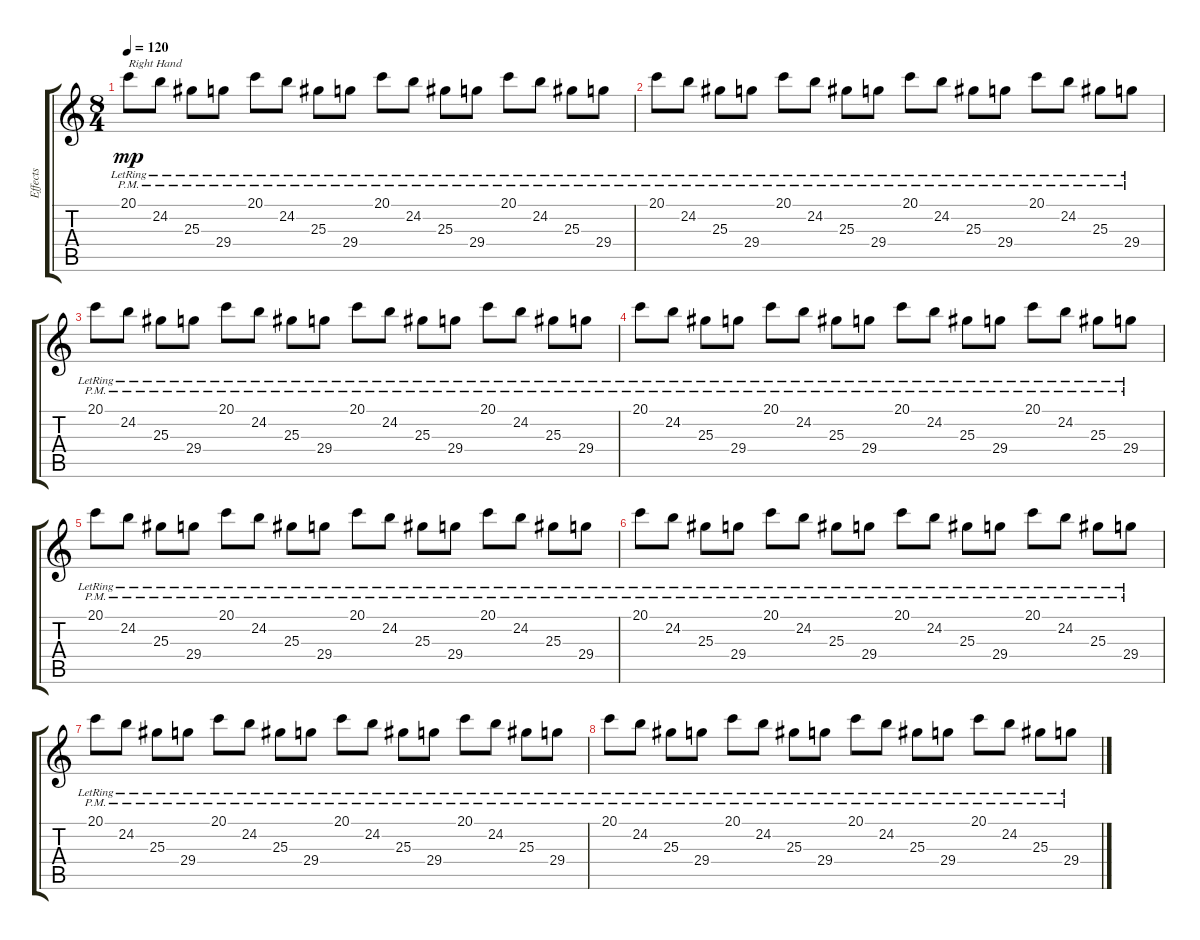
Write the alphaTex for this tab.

\track ("Effects" "Effects") {instrument glockenspiel}
\staff {score tabs}
\tuning (E4 B3 G3 D3 A2 E2) {hide}
\ts (8 4)
\section ("" "")
\tempo 120
\clef g2
\ks c
20.1{pm lr}.8{txt "Right Hand " dy mp instrument acousticgrandpiano} 24.2{pm lr}.8 25.3{pm lr}.8 29.4{pm lr}.8 20.1{pm lr}.8 24.2{pm lr}.8 25.3{pm lr}.8 29.4{pm lr}.8 20.1{pm lr}.8 24.2{pm lr}.8 25.3{pm lr}.8 29.4{pm lr}.8 20.1{pm lr}.8 24.2{pm lr}.8 25.3{pm lr}.8 29.4{pm lr}.8 |
20.1{pm lr}.8 24.2{pm lr}.8 25.3{pm lr}.8 29.4{pm lr}.8 20.1{pm lr}.8 24.2{pm lr}.8 25.3{pm lr}.8 29.4{pm lr}.8 20.1{pm lr}.8 24.2{pm lr}.8 25.3{pm lr}.8 29.4{pm lr}.8 20.1{pm lr}.8 24.2{pm lr}.8 25.3{pm lr}.8 29.4{pm lr}.8 |
20.1{pm lr}.8 24.2{pm lr}.8 25.3{pm lr}.8 29.4{pm lr}.8 20.1{pm lr}.8 24.2{pm lr}.8 25.3{pm lr}.8 29.4{pm lr}.8 20.1{pm lr}.8 24.2{pm lr}.8 25.3{pm lr}.8 29.4{pm lr}.8 20.1{pm lr}.8 24.2{pm lr}.8 25.3{pm lr}.8 29.4{pm lr}.8 |
20.1{pm lr}.8 24.2{pm lr}.8 25.3{pm lr}.8 29.4{pm lr}.8 20.1{pm lr}.8 24.2{pm lr}.8 25.3{pm lr}.8 29.4{pm lr}.8 20.1{pm lr}.8 24.2{pm lr}.8 25.3{pm lr}.8 29.4{pm lr}.8 20.1{pm lr}.8 24.2{pm lr}.8 25.3{pm lr}.8 29.4{pm lr}.8 |
20.1{pm lr}.8 24.2{pm lr}.8 25.3{pm lr}.8 29.4{pm lr}.8 20.1{pm lr}.8 24.2{pm lr}.8 25.3{pm lr}.8 29.4{pm lr}.8 20.1{pm lr}.8 24.2{pm lr}.8 25.3{pm lr}.8 29.4{pm lr}.8 20.1{pm lr}.8 24.2{pm lr}.8 25.3{pm lr}.8 29.4{pm lr}.8 |
20.1{pm lr}.8 24.2{pm lr}.8 25.3{pm lr}.8 29.4{pm lr}.8 20.1{pm lr}.8 24.2{pm lr}.8 25.3{pm lr}.8 29.4{pm lr}.8 20.1{pm lr}.8 24.2{pm lr}.8 25.3{pm lr}.8 29.4{pm lr}.8 20.1{pm lr}.8 24.2{pm lr}.8 25.3{pm lr}.8 29.4{pm lr}.8 |
20.1{pm lr}.8 24.2{pm lr}.8 25.3{pm lr}.8 29.4{pm lr}.8 20.1{pm lr}.8 24.2{pm lr}.8 25.3{pm lr}.8 29.4{pm lr}.8 20.1{pm lr}.8 24.2{pm lr}.8 25.3{pm lr}.8 29.4{pm lr}.8 20.1{pm lr}.8 24.2{pm lr}.8 25.3{pm lr}.8 29.4{pm lr}.8 |
20.1{pm lr}.8 24.2{pm lr}.8 25.3{pm lr}.8 29.4{pm lr}.8 20.1{pm lr}.8 24.2{pm lr}.8 25.3{pm lr}.8 29.4{pm lr}.8 20.1{pm lr}.8 24.2{pm lr}.8 25.3{pm lr}.8 29.4{pm lr}.8 20.1{pm lr}.8 24.2{pm lr}.8 25.3{pm lr}.8 29.4{pm lr}.8
